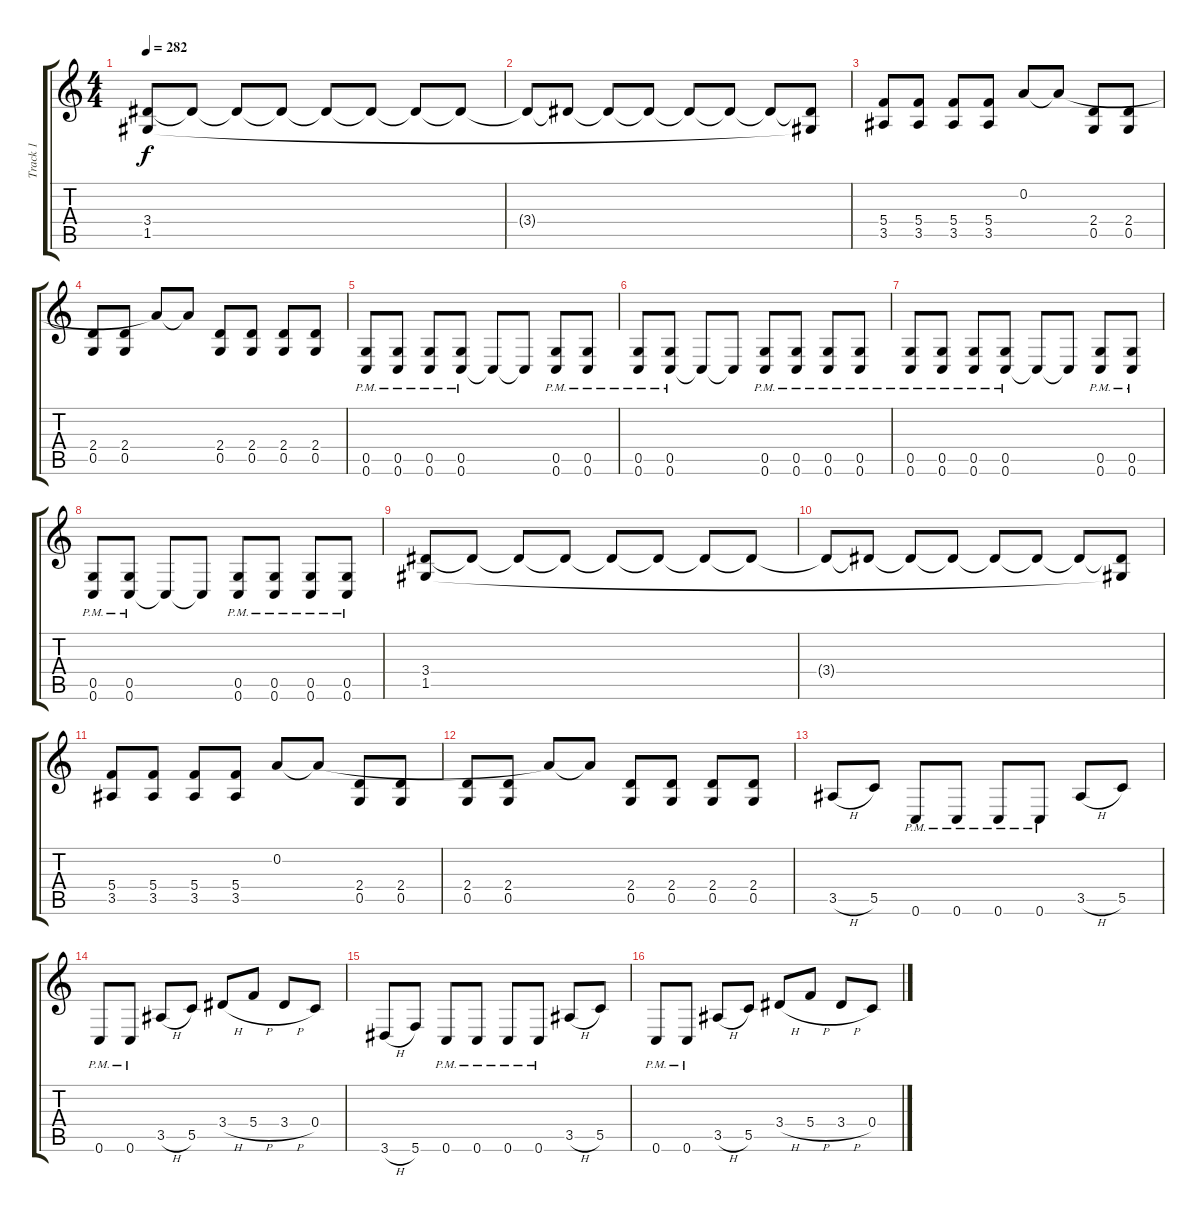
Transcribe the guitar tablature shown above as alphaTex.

\track ("Track 1" "Track 1") {instrument distortionguitar}
\staff {score tabs}
\tuning (D4 A3 F3 C3 G2 C2) {hide}
\ts (4 4)
\tempo 282
\clef g2
\ks c
(3.4 1.5).8{dy f} 3.4{t}.8 3.4{t}.8 3.4{t}.8 3.4{t}.8 3.4{t}.8 3.4{t}.8 3.4{t}.8 |
3.4{t}.8 3.4{t}.8 3.4{t}.8 3.4{t}.8 3.4{t}.8 3.4{t}.8 3.4{t}.8 (3.4{t} 1.5{t}).8 |
(5.4 3.5).8 (5.4 3.5).8 (5.4 3.5).8 (5.4 3.5).8 0.2.8 0.2{t}.8 (2.4 0.5).8 (2.4 0.5).8 |
(2.4 0.5).8 (2.4 0.5).8 0.2{t}.8 0.2{t}.8 (2.4 0.5).8 (2.4 0.5).8 (2.4 0.5).8 (2.4 0.5).8 |
(0.5{pm} 0.6{pm}).8 (0.5{pm} 0.6{pm}).8 (0.5{pm} 0.6{pm}).8 (0.5{pm} 0.6{pm}).8 0.6{t}.8 0.6{t}.8 (0.5{pm} 0.6{pm}).8 (0.5{pm} 0.6{pm}).8 |
(0.5{pm} 0.6{pm}).8 (0.5{pm} 0.6{pm}).8 0.6{t}.8 0.6{t}.8 (0.5{pm} 0.6{pm}).8 (0.5{pm} 0.6{pm}).8 (0.5{pm} 0.6{pm}).8 (0.5{pm} 0.6{pm}).8 |
(0.5{pm} 0.6{pm}).8 (0.5{pm} 0.6{pm}).8 (0.5{pm} 0.6{pm}).8 (0.5{pm} 0.6{pm}).8 0.6{t}.8 0.6{t}.8 (0.5{pm} 0.6{pm}).8 (0.5{pm} 0.6{pm}).8 |
(0.5{pm} 0.6{pm}).8 (0.5{pm} 0.6{pm}).8 0.6{t}.8 0.6{t}.8 (0.5{pm} 0.6{pm}).8 (0.5{pm} 0.6{pm}).8 (0.5{pm} 0.6{pm}).8 (0.5{pm} 0.6{pm}).8 |
(3.4 1.5).8 3.4{t}.8 3.4{t}.8 3.4{t}.8 3.4{t}.8 3.4{t}.8 3.4{t}.8 3.4{t}.8 |
3.4{t}.8 3.4{t}.8 3.4{t}.8 3.4{t}.8 3.4{t}.8 3.4{t}.8 3.4{t}.8 (3.4{t} 1.5{t}).8 |
(5.4 3.5).8 (5.4 3.5).8 (5.4 3.5).8 (5.4 3.5).8 0.2.8 0.2{t}.8 (2.4 0.5).8 (2.4 0.5).8 |
(2.4 0.5).8 (2.4 0.5).8 0.2{t}.8 0.2{t}.8 (2.4 0.5).8 (2.4 0.5).8 (2.4 0.5).8 (2.4 0.5).8 |
3.5{h}.8 5.5.8 0.6{pm}.8 0.6{pm}.8 0.6{pm}.8 0.6{pm}.8 3.5{h}.8 5.5.8 |
0.6{pm}.8 0.6{pm}.8 3.5{h}.8 5.5.8 3.4{h}.8 5.4{h}.8 3.4{h}.8 0.4.8 |
3.6{h}.8 5.6.8 0.6{pm}.8 0.6{pm}.8 0.6{pm}.8 0.6{pm}.8 3.5{h}.8 5.5.8 |
0.6{pm}.8 0.6{pm}.8 3.5{h}.8 5.5.8 3.4{h}.8 5.4{h}.8 3.4{h}.8 0.4.8
